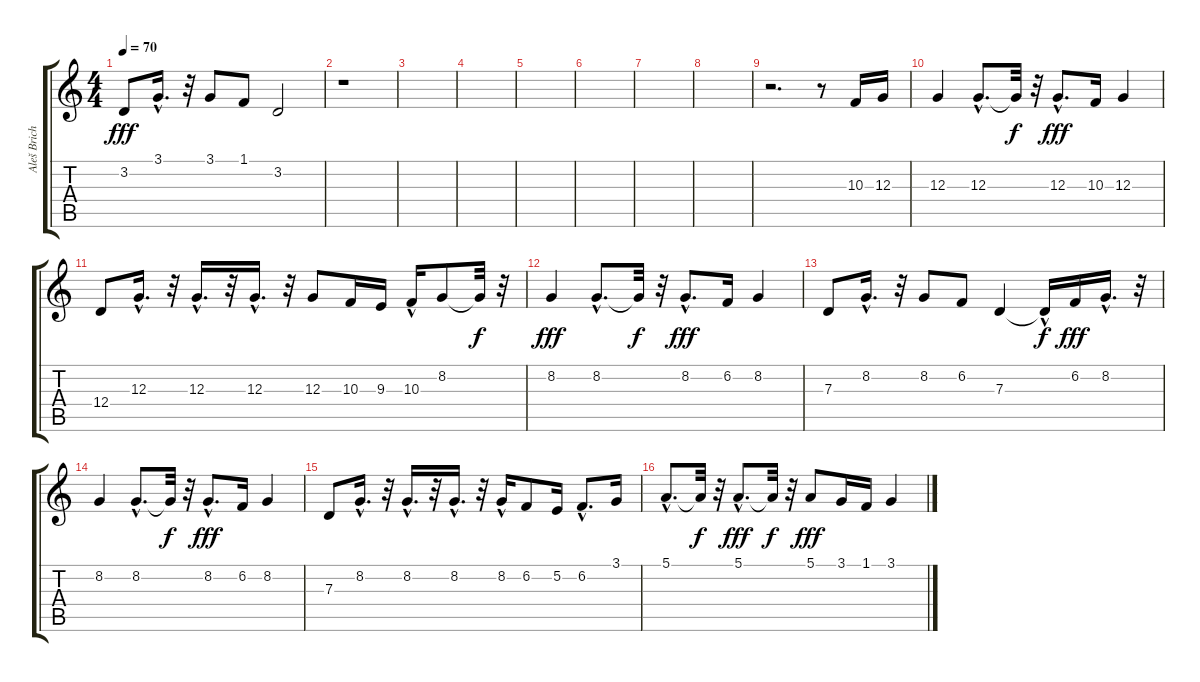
\track ("Aleš Brichta zpìv" "Aleš Brich") {instrument synthvoice}
\staff {score tabs}
\tuning (E4 B3 G3 D3 A2 E2) {hide}
\ts (4 4)
\tempo 70
\clef g2
\ks c
3.2.8{dy fff} 3.1{hac}.16{d} r.32 3.1.8 1.1.8 3.2.2 |
r.1 |
|
|
|
|
|
|
r.2{d} r.8 10.3.16 12.3.16 |
12.3.4 12.3{hac}.8{d} 12.3{t}.32{dy f} r.32 12.3{hac}.8{d dy fff} 10.3.16 12.3.4 |
12.4.8 12.3{hac}.16{d} r.32 12.3{hac}.16{d} r.32 12.3{hac}.16{d} r.32 12.3.8 10.3.16 9.3.16 10.3{hac}.16 8.2.8 8.2{t}.32{dy f} r.32 |
8.2.4{dy fff} 8.2{hac}.8{d} 8.2{t}.32{dy f} r.32 8.2{hac}.8{d dy fff} 6.2.16 8.2.4 |
7.3.8 8.2{hac}.16{d} r.32 8.2.8 6.2.8 7.3.4 7.3{hac t}.16{dy f} 6.2.16{dy fff} 8.2{hac}.16{d} r.32 |
8.2.4 8.2{hac}.8{d} 8.2{t}.32{dy f} r.32 8.2{hac}.8{d dy fff} 6.2.16 8.2.4 |
7.3.8 8.2{hac}.16{d} r.32 8.2{hac}.16{d} r.32 8.2{hac}.16{d} r.32 8.2{hac}.16 6.2.8 5.2.16 6.2{hac}.8{d} 3.1.16 |
5.1{hac}.8{d} 5.1{t}.32{dy f} r.32 5.1{hac}.8{d dy fff} 5.1{t}.32{dy f} r.32 5.1.8{dy fff} 3.1.16 1.1.16 3.1.4
